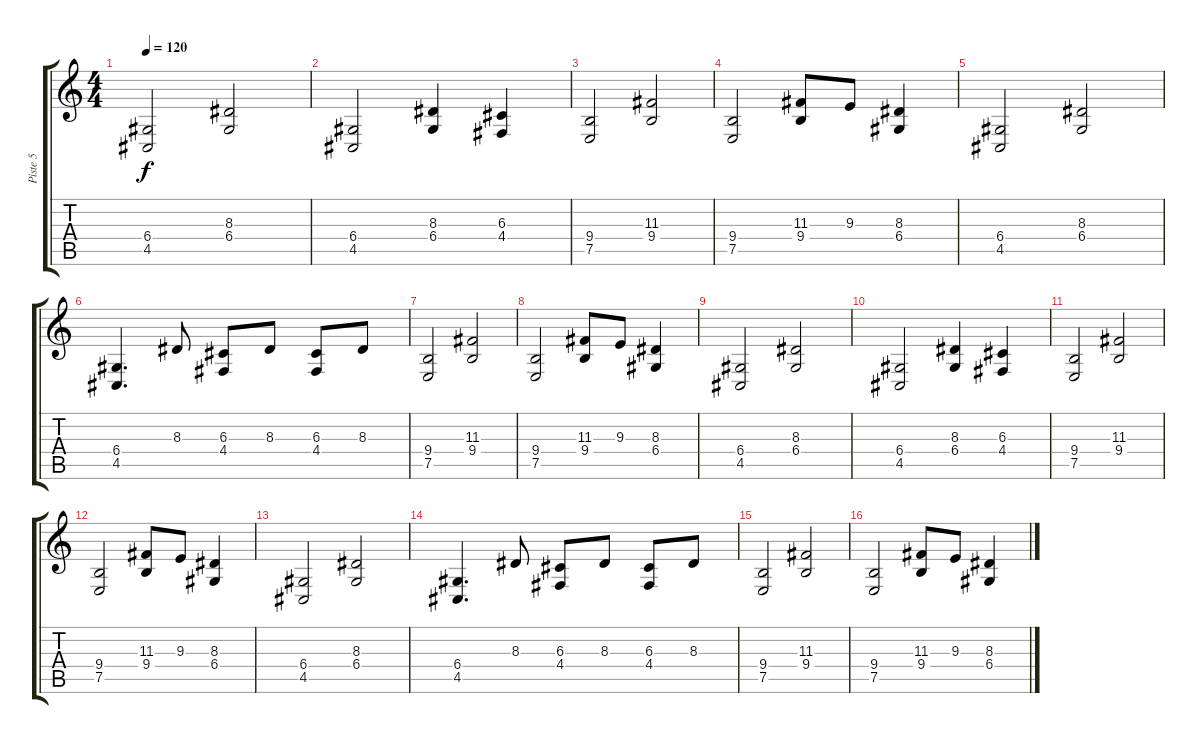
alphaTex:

\track ("Piste 5" "Piste 5") {instrument fx7echoes}
\staff {score tabs}
\tuning (E4 B3 G3 D3 A2 E2) {hide}
\ts (4 4)
\tempo 120
\clef g2
\ks c
(6.4 4.5).2{dy f} (8.3 6.4).2 |
(6.4 4.5).2 (8.3 6.4).4 (6.3 4.4).4 |
(9.4 7.5).2 (11.3 9.4).2 |
(9.4 7.5).2 (11.3 9.4).8 9.3.8 (8.3 6.4).4 |
(6.4 4.5).2 (8.3 6.4).2 |
(6.4 4.5).4{d} 8.3.8 (6.3 4.4).8 8.3.8 (6.3 4.4).8 8.3.8 |
(9.4 7.5).2 (11.3 9.4).2 |
(9.4 7.5).2 (11.3 9.4).8 9.3.8 (8.3 6.4).4 |
(6.4 4.5).2 (8.3 6.4).2 |
(6.4 4.5).2 (8.3 6.4).4 (6.3 4.4).4 |
(9.4 7.5).2 (11.3 9.4).2 |
(9.4 7.5).2 (11.3 9.4).8 9.3.8 (8.3 6.4).4 |
(6.4 4.5).2 (8.3 6.4).2 |
(6.4 4.5).4{d} 8.3.8 (6.3 4.4).8 8.3.8 (6.3 4.4).8 8.3.8 |
(9.4 7.5).2 (11.3 9.4).2 |
(9.4 7.5).2 (11.3 9.4).8 9.3.8 (8.3 6.4).4
